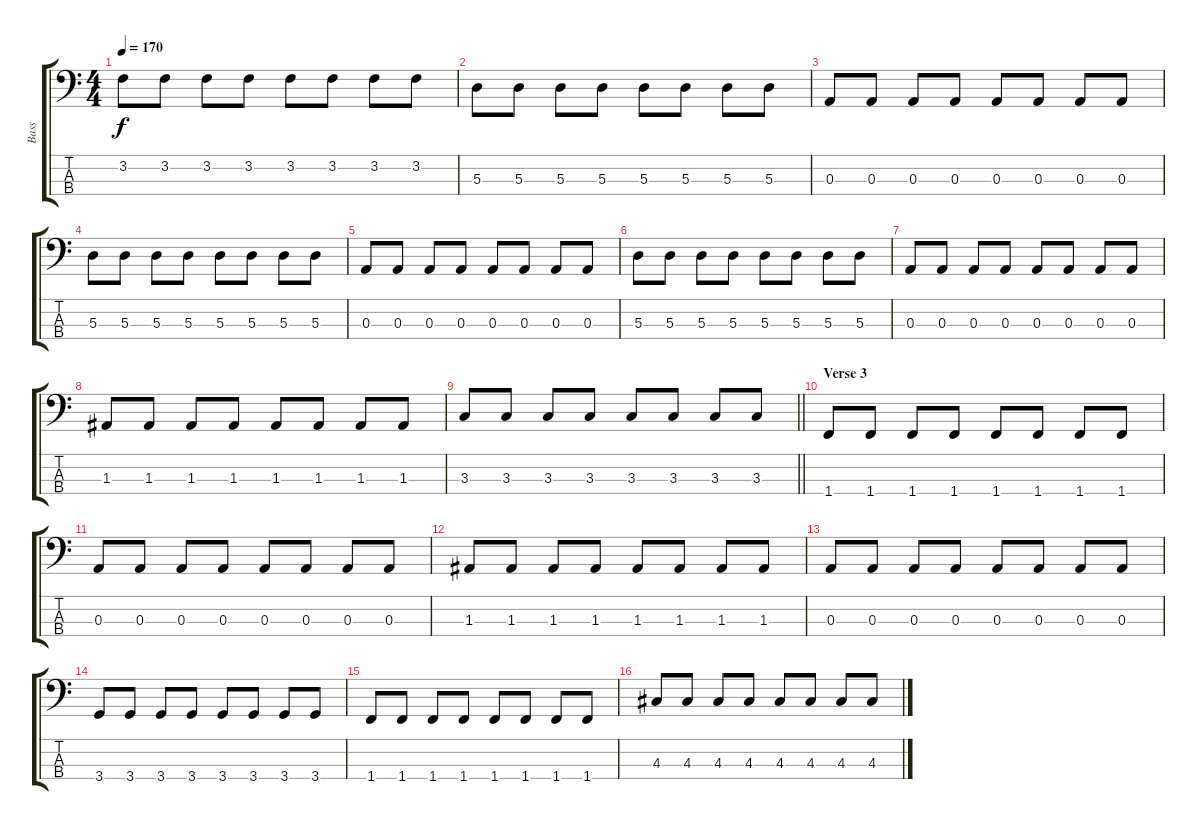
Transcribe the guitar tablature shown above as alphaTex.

\track ("Bass" "Bass") {instrument electricbasspick}
\staff {score tabs}
\tuning (G2 D2 A1 E1) {hide}
\ts (4 4)
\tempo 170
\clef f4
\ks c
3.2.8{dy f} 3.2.8 3.2.8 3.2.8 3.2.8 3.2.8 3.2.8 3.2.8 |
5.3.8 5.3.8 5.3.8 5.3.8 5.3.8 5.3.8 5.3.8 5.3.8 |
0.3.8 0.3.8 0.3.8 0.3.8 0.3.8 0.3.8 0.3.8 0.3.8 |
5.3.8 5.3.8 5.3.8 5.3.8 5.3.8 5.3.8 5.3.8 5.3.8 |
0.3.8 0.3.8 0.3.8 0.3.8 0.3.8 0.3.8 0.3.8 0.3.8 |
5.3.8 5.3.8 5.3.8 5.3.8 5.3.8 5.3.8 5.3.8 5.3.8 |
0.3.8 0.3.8 0.3.8 0.3.8 0.3.8 0.3.8 0.3.8 0.3.8 |
1.3.8 1.3.8 1.3.8 1.3.8 1.3.8 1.3.8 1.3.8 1.3.8 |
\barLineRight lightlight
3.3.8 3.3.8 3.3.8 3.3.8 3.3.8 3.3.8 3.3.8 3.3.8 |
\section ("" "Verse 3")
1.4.8 1.4.8 1.4.8 1.4.8 1.4.8 1.4.8 1.4.8 1.4.8 |
0.3.8 0.3.8 0.3.8 0.3.8 0.3.8 0.3.8 0.3.8 0.3.8 |
1.3.8 1.3.8 1.3.8 1.3.8 1.3.8 1.3.8 1.3.8 1.3.8 |
0.3.8 0.3.8 0.3.8 0.3.8 0.3.8 0.3.8 0.3.8 0.3.8 |
3.4.8 3.4.8 3.4.8 3.4.8 3.4.8 3.4.8 3.4.8 3.4.8 |
1.4.8 1.4.8 1.4.8 1.4.8 1.4.8 1.4.8 1.4.8 1.4.8 |
4.3.8 4.3.8 4.3.8 4.3.8 4.3.8 4.3.8 4.3.8 4.3.8
